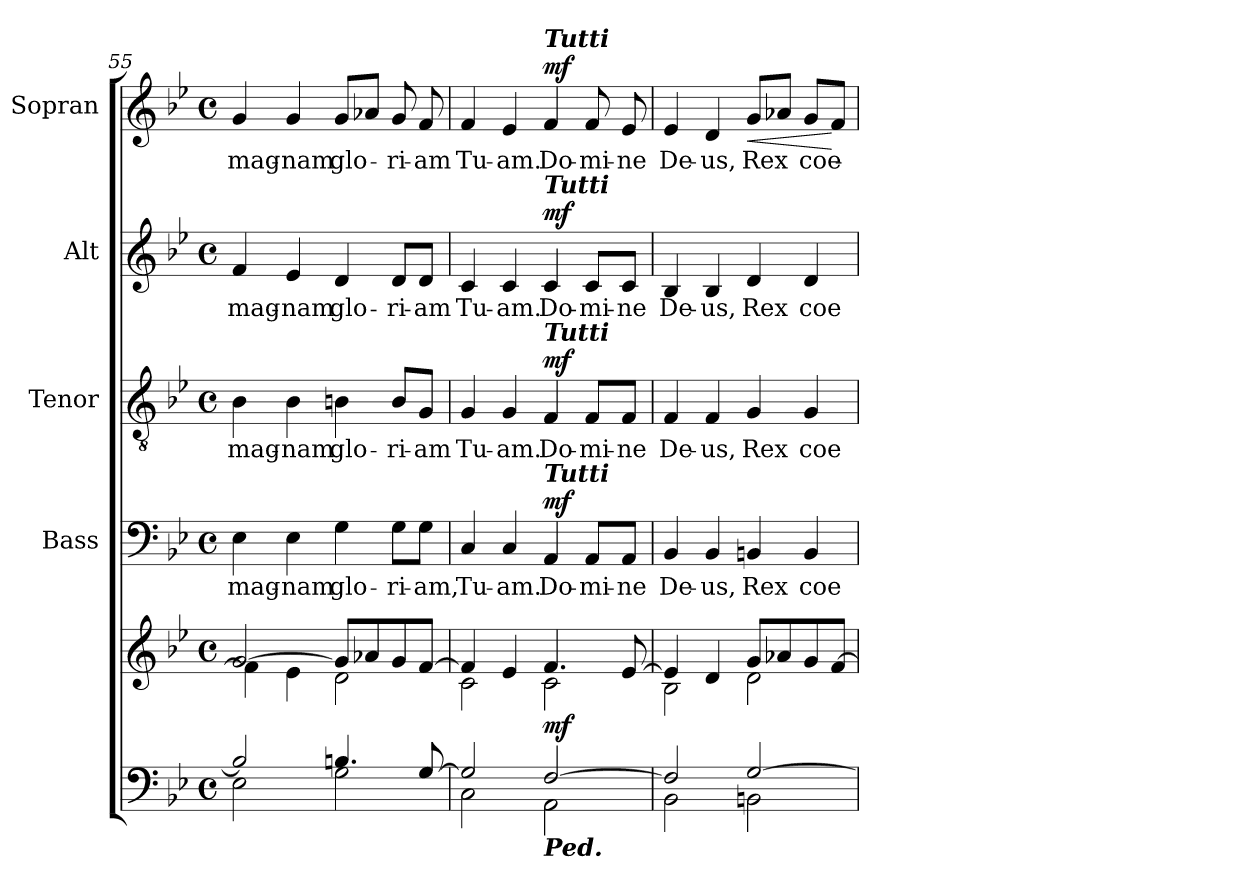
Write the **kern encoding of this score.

**kern	**kern	**dynam	**kern	**text	**dynam	**kern	**text	**dynam	**kern	**text	**dynam	**kern	**text	**dynam
*part5	*part5	*part5	*part4	*part4	*part4	*part3	*part3	*part3	*part2	*part2	*part2	*part1	*part1	*part1
*staff6	*staff5	*staff5/6	*staff4	*staff4	*staff4	*staff3	*staff3	*staff3	*staff2	*staff2	*staff2	*staff1	*staff1	*staff1
*	*	*	*I"Bass	*	*	*I"Tenor	*	*	*I"Alt	*	*	*I"Sopran	*	*
*	*	*	*I'B.	*	*	*I'T.	*	*	*I'A.	*	*	*I'S.	*	*
*clefF4	*clefG2	*	*clefF4	*	*	*clefGv2	*	*	*clefG2	*	*	*clefG2	*	*
*k[b-e-]	*k[b-e-]	*	*k[b-e-]	*	*	*k[b-e-]	*	*	*k[b-e-]	*	*	*k[b-e-]	*	*
*B-:	*B-:	*	*B-:	*	*	*B-:	*	*	*B-:	*	*	*B-:	*	*
*M4/4	*M4/4	*	*M4/4	*	*	*M4/4	*	*	*M4/4	*	*	*M4/4	*	*
*met(c)	*met(c)	*	*met(c)	*	*	*met(c)	*	*	*met(c)	*	*	*met(c)	*	*
=55	=55	=55	=55	=55	=55	=55	=55	=55	=55	=55	=55	=55	=55	=55
*^	*^	*	*	*	*	*	*	*	*	*	*	*	*	*
!	!	!	!	!	!	!LO:LY:b	!	!	!LO:LY:b	!	!	!LO:LY:b	!	!	!LO:LY:b	!
2B-/]	2E-\	[>2g/	4f\]	.	4E-\	mag-	.	4B-\	mag-	.	4f/	mag-	.	4g/	mag-	.
!	!	!	!	!	!	!LO:LY:b	!	!	!LO:LY:b	!	!	!LO:LY:b	!	!	!LO:LY:b	!
.	.	.	4e-\	.	4E-\	-nam	.	4B-\	-nam	.	4e-/	-nam	.	4g/	-nam	.
!	!	!	!	!	!	!LO:LY:b	!	!	!LO:LY:b	!	!	!LO:LY:b	!	!	!LO:LY:b	!
4.Bn/	2G\	8g/L]	2d\	.	4G\	glo-	.	4Bn\	glo-	.	4d/	glo-	.	8g/L	glo-	.
.	.	8a-X/	.	.	.	.	.	.	.	.	.	.	.	8a-X/J	.	.
!	!	!	!	!	!	!LO:LY:b	!	!	!LO:LY:b	!	!	!LO:LY:b	!	!	!LO:LY:b	!
.	.	8g/	.	.	8G\L	-ri-	.	8B/L	-ri-	.	8d/L	-ri-	.	8g/	-ri-	.
!	!	!	!	!	!	!LO:LY:b	!	!	!LO:LY:b	!	!	!LO:LY:b	!	!	!LO:LY:b	!
[>8G/	.	[>8f/J	.	.	8G\J	-am,	.	8G/J	-am	.	8d/J	-am	.	8f/	-am	.
=56	=56	=56	=56	=56	=56	=56	=56	=56	=56	=56	=56	=56	=56	=56	=56	=56
!	!	!	!	!	!	!LO:LY:b	!	!	!LO:LY:b	!	!	!LO:LY:b	!	!	!LO:LY:b	!
2G/]	2C\	4f/]	2c\	.	4C/	Tu-	.	4G/	Tu-	.	4c/	Tu-	.	4f/	Tu-	.
!	!	!	!	!	!	!LO:LY:b	!	!	!LO:LY:b	!	!	!LO:LY:b	!	!	!LO:LY:b	!
.	.	4e-/	.	.	4C/	-am.	.	4G/	-am.	.	4c/	-am.	.	4e-/	-am.	.
!	!	!	!	!	!	!	!	!	!	!	!	!	!	!LO:TX:a:Bi:t=Tutti	!	!
!	!	!	!	!	!	!	!	!	!	!	!LO:TX:a:Bi:t=Tutti	!	!	!	!	!
!	!	!	!	!	!	!	!	!LO:TX:a:Bi:t=Tutti	!	!	!	!	!	!	!	!
!	!	!	!	!	!LO:TX:a:Bi:t=Tutti	!	!	!	!	!	!	!	!	!	!	!
!LO:TX:b:Bi:t=Ped.	!	!	!	!	!	!	!	!	!	!	!	!	!	!	!	!
!	!	!	!	!LO:DY:b	!	!LO:LY:b	!LO:DY:a	!	!LO:LY:b	!LO:DY:a	!	!LO:LY:b	!LO:DY:a	!	!LO:LY:b	!LO:DY:a
[>2F/	2AA\	4.f/	2c\	mf	4AA/	Do-	mf	4F/	Do-	mf	4c/	Do-	mf	4f/	Do-	mf
!	!	!	!	!	!	!LO:LY:b	!	!	!LO:LY:b	!	!	!LO:LY:b	!	!	!LO:LY:b	!
.	.	.	.	.	8AA/L	-mi-	.	8F/L	-mi-	.	8c/L	-mi-	.	8f/	-mi-	.
!	!	!	!	!	!	!LO:LY:b	!	!	!LO:LY:b	!	!	!LO:LY:b	!	!	!LO:LY:b	!
.	.	[>8e-/	.	.	8AA/J	-ne	.	8F/J	-ne	.	8c/J	-ne	.	8e-/	-ne	.
=57	=57	=57	=57	=57	=57	=57	=57	=57	=57	=57	=57	=57	=57	=57	=57	=57
!	!	!	!	!	!	!LO:LY:b	!	!	!LO:LY:b	!	!	!LO:LY:b	!	!	!LO:LY:b	!
2F/]	2BB-\	4e-/]	2B-\	.	4BB-/	De-	.	4F/	De-	.	4B-/	De-	.	4e-/	De-	.
!	!	!	!	!	!	!LO:LY:b	!	!	!LO:LY:b	!	!	!LO:LY:b	!	!	!LO:LY:b	!
.	.	4d/	.	.	4BB-/	-us,	.	4F/	-us,	.	4B-/	-us,	.	4d/	-us,	.
!	!	!	!	!	!	!LO:LY:b	!	!	!LO:LY:b	!	!	!LO:LY:b	!	!	!LO:LY:b	!LO:HP:b
[>2G/	2BBn\	8g/L	2d\	.	4BBn/	Rex	.	4G/	Rex	.	4d/	Rex	.	8g/L	Rex	<
.	.	8a-X/	.	.	.	.	.	.	.	.	.	.	.	8a-X/J	.	.
!	!	!	!	!	!	!LO:LY:b	!	!	!LO:LY:b	!	!	!LO:LY:b	!	!	!LO:LY:b	!
.	.	8g/	.	.	4BB/	coe-	.	4G/	coe-	.	4d/	coe-	.	8g/L	coe-	.
.	.	[>8f/J	.	.	.	.	.	.	.	.	.	.	.	8f/J	.	[
*v	*v	*	*	*	*	*	*	*	*	*	*	*	*	*	*	*
*	*v	*v	*	*	*	*	*	*	*	*	*	*	*	*	*
=	=	=	=	=	=	=	=	=	=	=	=	=	=	=
*-	*-	*-	*-	*-	*-	*-	*-	*-	*-	*-	*-	*-	*-	*-
